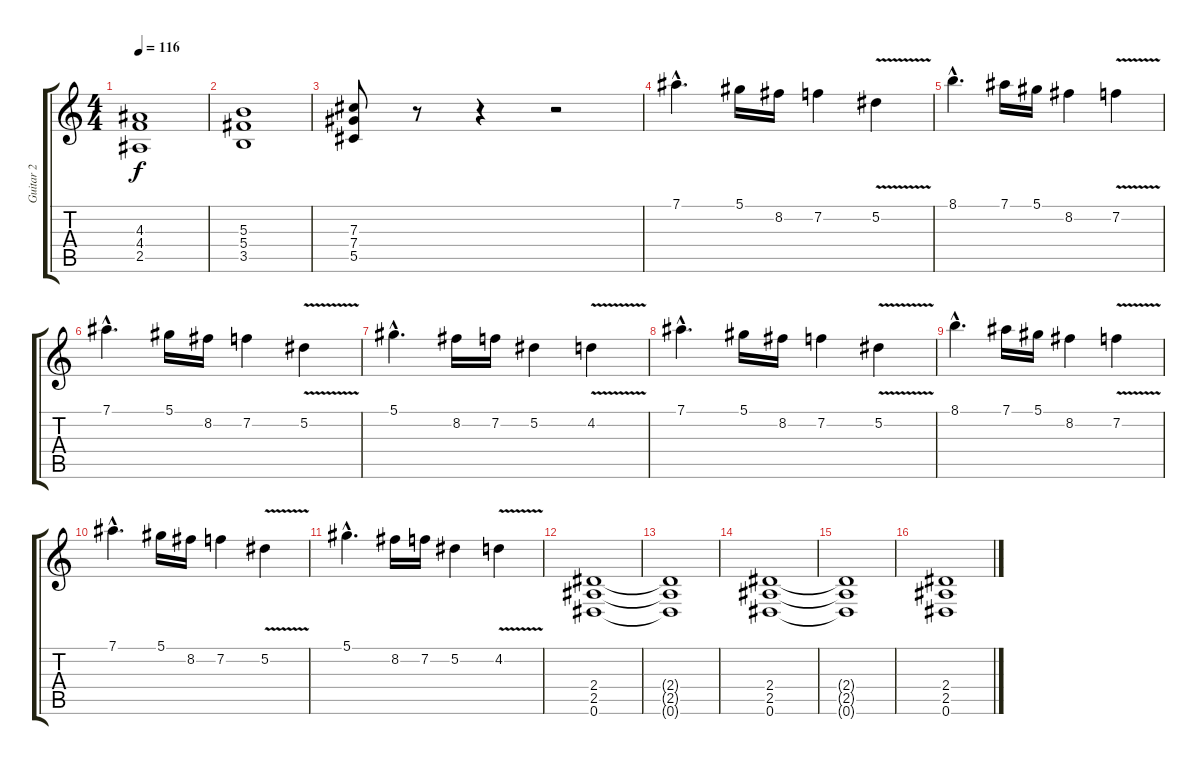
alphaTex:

\track ("Guitar 2" "Guitar 2") {instrument distortionguitar}
\staff {score tabs}
\tuning (Eb4 Bb3 Gb3 Db3 Ab2 Eb2) {hide}
\ts (4 4)
\tempo 116
\clef g2
\ks c
(4.3 4.4 2.5).1{dy f} |
(5.3 5.4 3.5).1 |
(7.3 7.4 5.5).8 r.8 r.4 r.2 |
7.1{hac}.4{d} 5.1.16 8.2.16 7.2.4 5.2{v}.4 |
8.1{hac}.4{d} 7.1.16 5.1.16 8.2.4 7.2{v}.4 |
7.1{hac}.4{d} 5.1.16 8.2.16 7.2.4 5.2{v}.4 |
5.1{hac}.4{d} 8.2.16 7.2.16 5.2.4 4.2{v}.4 |
7.1{hac}.4{d} 5.1.16 8.2.16 7.2.4 5.2{v}.4 |
8.1{hac}.4{d} 7.1.16 5.1.16 8.2.4 7.2{v}.4 |
7.1{hac}.4{d} 5.1.16 8.2.16 7.2.4 5.2{v}.4 |
5.1{hac}.4{d} 8.2.16 7.2.16 5.2.4 4.2{v}.4 |
(2.4 2.5 0.6).1 |
(2.4{t} 2.5{t} 0.6{t}).1 |
(2.4 2.5 0.6).1 |
(2.4{t} 2.5{t} 0.6{t}).1 |
(2.4 2.5 0.6).1
